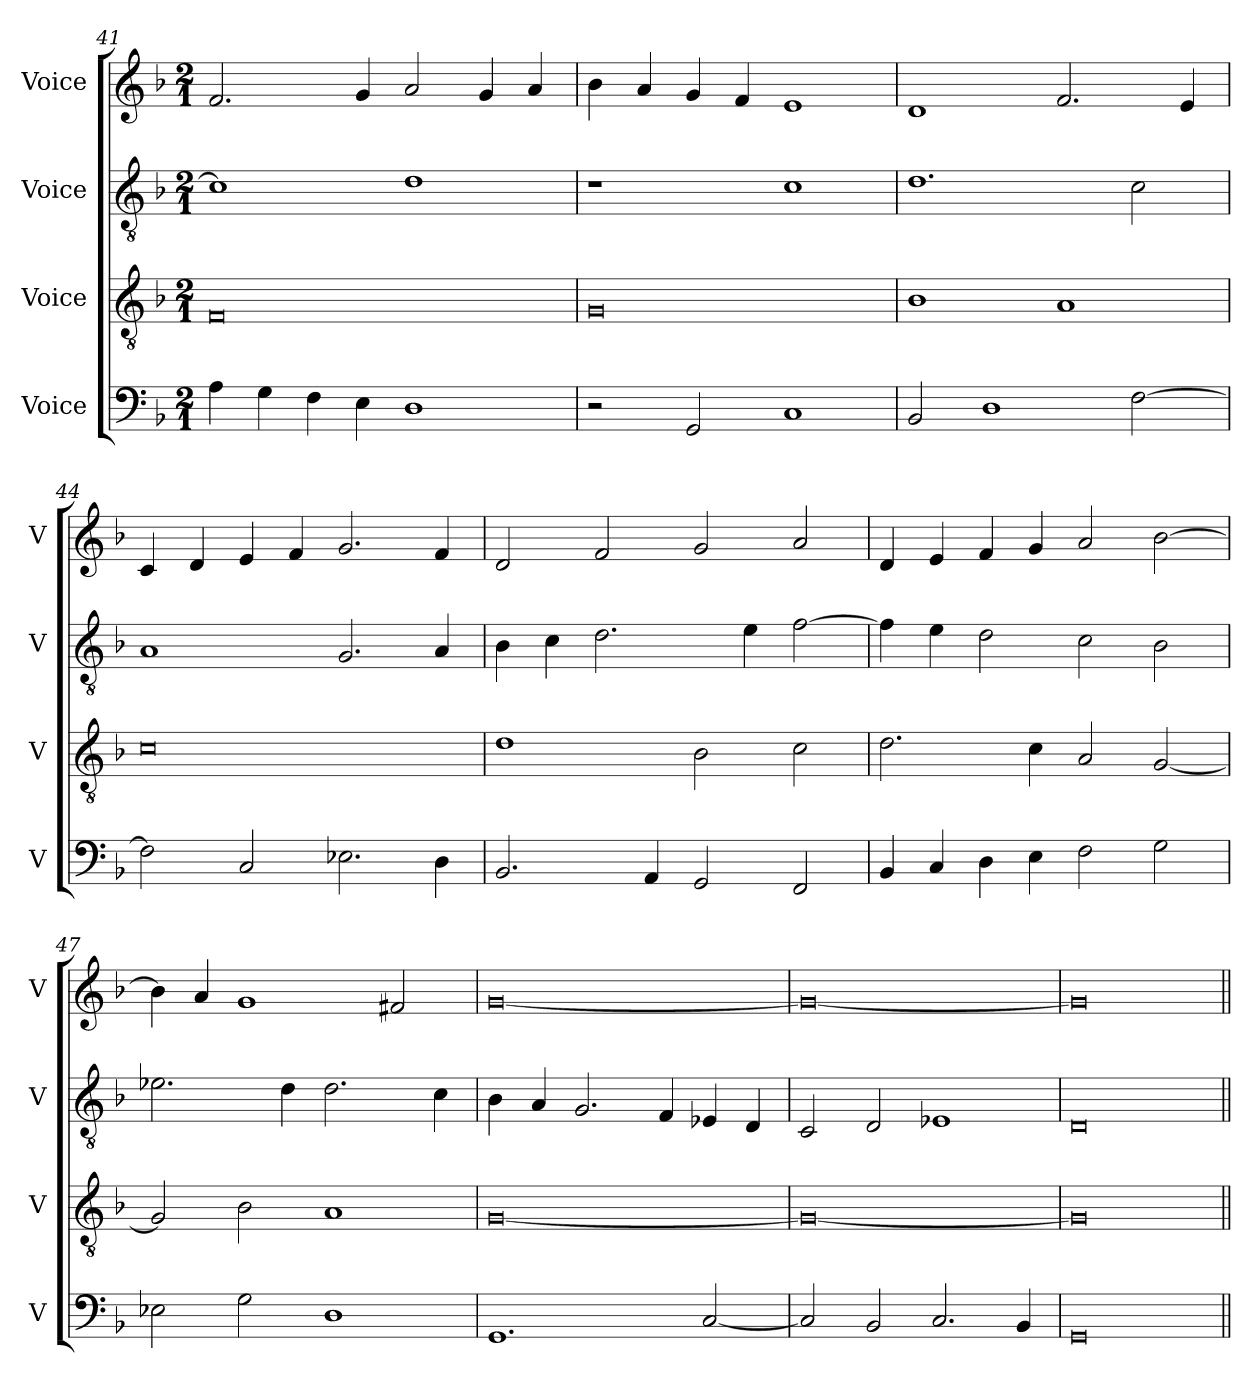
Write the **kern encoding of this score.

**kern	**kern	**kern	**kern
*part4	*part3	*part2	*part1
*staff4	*staff3	*staff2	*staff1
*I"Voice	*I"Voice	*I"Voice	*I"Voice
*I'V	*I'V	*I'V	*I'V
*clefF4	*clefGv2	*clefGv2	*clefG2
*k[b-]	*k[b-]	*k[b-]	*k[b-]
*M2/1	*M2/1	*M2/1	*M2/1
=41	=41	=41	=41
4A\	0F	1c]	2.f/
4G\	.	.	.
4F\	.	.	.
4E\	.	.	4g/
1D	.	1d	2a/
.	.	.	4g/
.	.	.	4a/
=42	=42	=42	=42
2r	0G	1r	4b-\
.	.	.	4a/
2GG/	.	.	4g/
.	.	.	4f/
1C	.	1c	1e
=43	=43	=43	=43
2BB-/	1B-	1.d	1d
1D	.	.	.
.	1A	.	2.f/
[2F\	.	2c\	.
.	.	.	4e/
!!LO:PB:g=z
=44	=44	=44	=44
2F\]	0c	1A	4c/
.	.	.	4d/
2C/	.	.	4e/
.	.	.	4f/
2.E-X\	.	2.G/	2.g/
4D\	.	4A/	4f/
=45	=45	=45	=45
2.BB-/	1d	4B-\	2d/
.	.	4c\	.
.	.	2.d\	2f/
4AA/	.	.	.
2GG/	2B-\	.	2g/
.	.	4e\	.
2FF/	2c\	[2f\	2a/
=46	=46	=46	=46
4BB-/	2.d\	4f\]	4d/
4C/	.	4e\	4e/
4D\	.	2d\	4f/
4E\	4c\	.	4g/
2F\	2A/	2c\	2a/
2G\	[2G/	2B-\	[2b-\
!!LO:LB:g=z
=47	=47	=47	=47
2E-X\	2G/]	2.e-X\	4b-\]
.	.	.	4a/
2G\	2B-\	.	1g
.	.	4d\	.
1D	1A	2.d\	.
.	.	.	2f#X/
.	.	4c\	.
=48	=48	=48	=48
1.GG	[0G	4B-\	[0g
.	.	4A/	.
.	.	2.G/	.
.	.	4F/	.
[2C/	.	4E-X/	.
.	.	4D/	.
=49	=49	=49	=49
2C/]	0G_	2C/	0g_
2BB-/	.	2D/	.
2.C/	.	1E-X	.
4BB-/	.	.	.
=50	=50	=50	=50
0GG	0G]	0D	0g]
=||	=||	=||	=||
*-	*-	*-	*-
